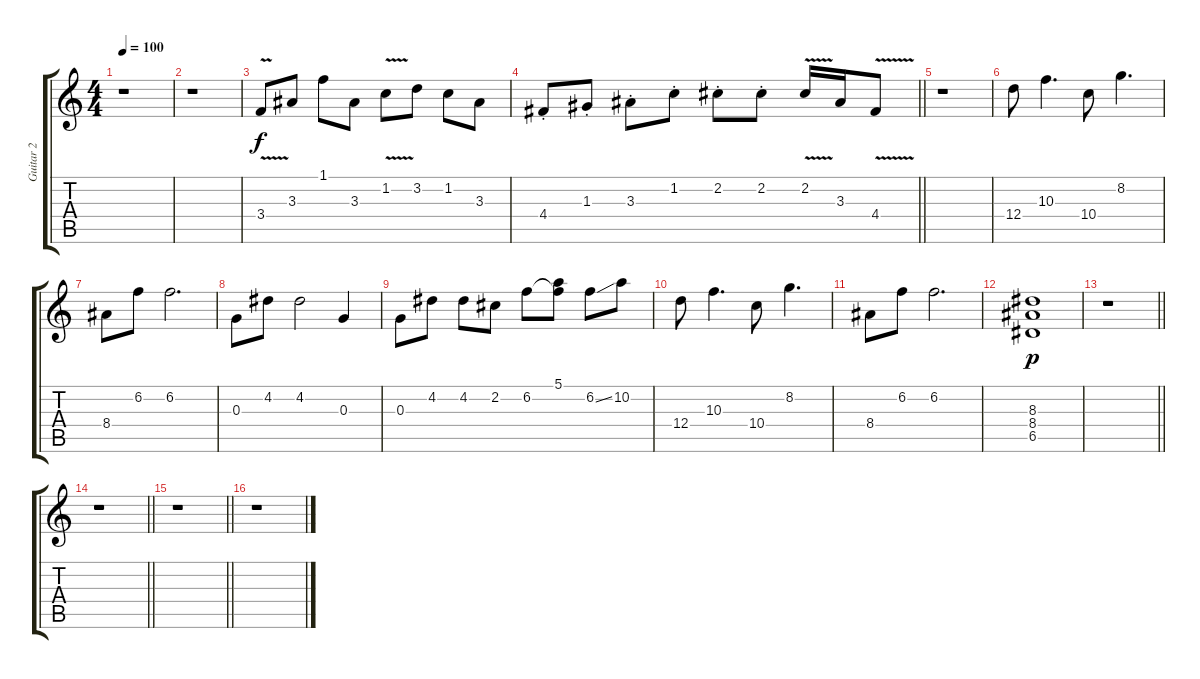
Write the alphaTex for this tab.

\track ("Guitar 2" "Guitar 2") {instrument distortionguitar}
\staff {score tabs}
\tuning (E4 B3 G3 D3 A2 E2) {hide}
\ts (4 4)
\tempo 100
\clef g2
\ks c
r.1{dy f} |
r.1 |
3.4{v}.8 3.3.8 1.1.8 3.3.8 1.2{v}.8 3.2.8 1.2.8 3.3.8 |
\barLineRight lightlight
4.4{st}.8 1.3{st}.8 3.3{st}.8 1.2{st}.8 2.2{st}.8 2.2{st}.8 2.2{v}.16 3.3.16 4.4{v}.8 |
r.1 |
12.4.8 10.3.4{d} 10.4.8 8.2.4{d} |
8.4.8 6.2.8 6.2.2{d} |
0.3.8 4.2.8 4.2.2 0.3.4 |
0.3.8 4.2.8 4.2.8 2.2.8 6.2.8 (5.1 6.2{t}).8 6.2{ss}.8 10.2.8 |
12.4.8 10.3.4{d} 10.4.8 8.2.4{d} |
8.4.8 6.2.8 6.2.2{d} |
(8.3 8.4 6.5).1{dy p} |
\barLineRight lightlight
r.1 |
\barLineRight lightlight
r.1 |
\barLineRight lightlight
r.1 |
r.1
